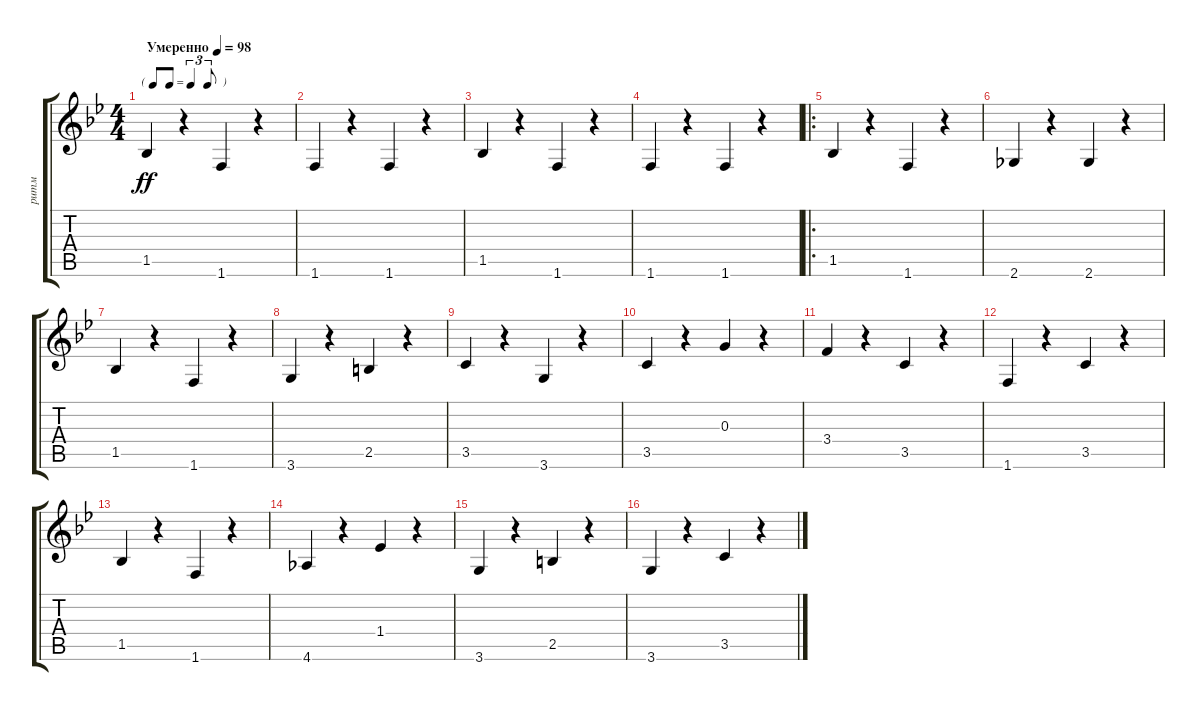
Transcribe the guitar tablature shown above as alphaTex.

\track ("ритм" "ритм") {instrument acousticguitarsteel}
\staff {score tabs}
\tuning (E4 B3 G3 D3 A2 E2) {hide}
\ts (4 4)
\tf triplet8th
\tempo (98 "Умеренно")
\clef g2
\ks gminor
1.5.4{dy ff instrument acousticguitarsteel} r.4 1.6.4 r.4 |
1.6.4 r.4 1.6.4 r.4 |
1.5.4 r.4 1.6.4 r.4 |
1.6.4 r.4 1.6.4 r.4 |
\ro
1.5.4 r.4 1.6.4 r.4 |
2.6.4 r.4 2.6.4 r.4 |
1.5.4 r.4 1.6.4 r.4 |
3.6.4 r.4 2.5.4 r.4 |
3.5.4 r.4 3.6.4 r.4 |
3.5.4 r.4 0.3.4 r.4 |
3.4.4 r.4 3.5.4 r.4 |
1.6.4 r.4 3.5.4 r.4 |
1.5.4 r.4 1.6.4 r.4 |
4.6.4 r.4 1.4.4 r.4 |
3.6.4 r.4 2.5.4 r.4 |
3.6.4 r.4 3.5.4 r.4
